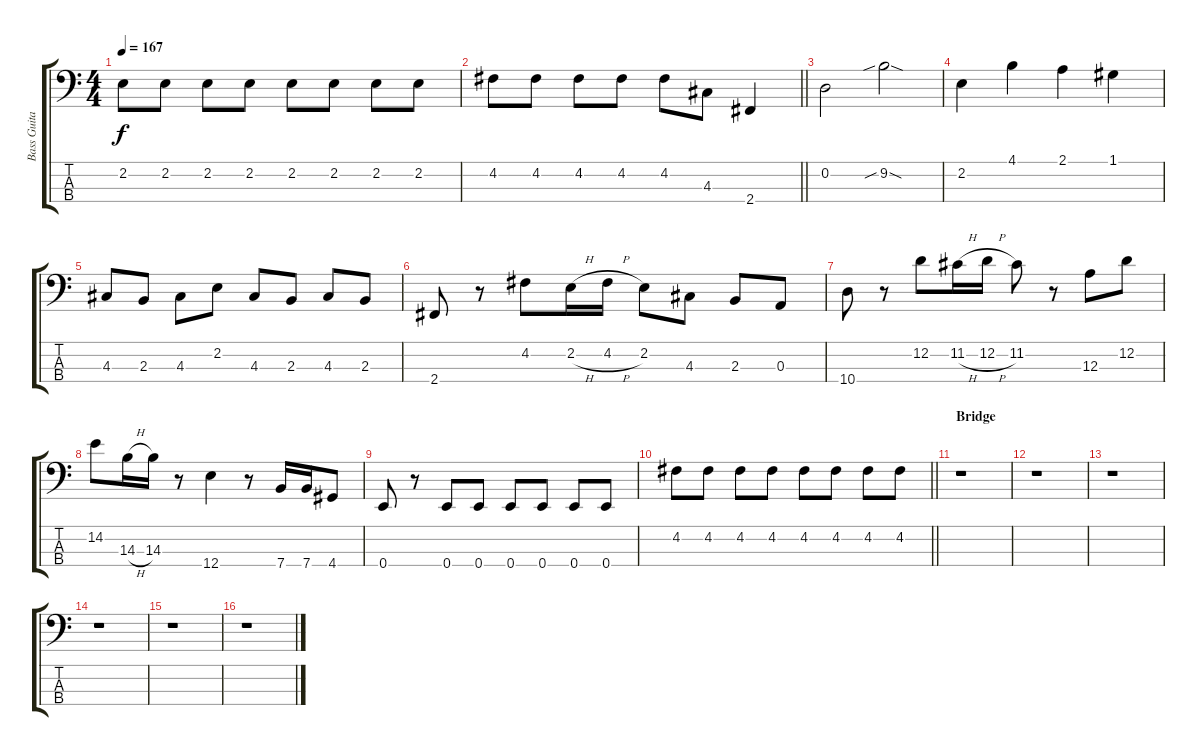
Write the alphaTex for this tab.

\track ("Bass Guitar" "Bass Guita") {instrument electricbasspick}
\staff {score tabs}
\tuning (G2 D2 A1 E1) {hide}
\ts (4 4)
\tempo 167
\clef f4
\ks c
2.2.8{dy f} 2.2.8 2.2.8 2.2.8 2.2.8 2.2.8 2.2.8 2.2.8 |
\barLineRight lightlight
4.2.8 4.2.8 4.2.8 4.2.8 4.2.8 4.3.8 2.4.4 |
0.2.2 9.2{sib sod}.2 |
2.2.4 4.1.4 2.1.4 1.1.4 |
4.3.8 2.3.8 4.3.8 2.2.8 4.3.8 2.3.8 4.3.8 2.3.8 |
2.4.8 r.8 4.2.8 2.2{h}.16 4.2{h}.16 2.2.8 4.3.8 2.3.8 0.3.8 |
10.4.8 r.8 12.2.8 11.2{h}.16 12.2{h}.16 11.2.8 r.8 12.3.8 12.2.8 |
14.2.8 14.3{h}.16 14.3.16 r.8 12.4.4 r.8 7.4.16 7.4.16 4.4.8 |
0.4.8 r.8 0.4.8 0.4.8 0.4.8 0.4.8 0.4.8 0.4.8 |
\barLineRight lightlight
4.2.8 4.2.8 4.2.8 4.2.8 4.2.8 4.2.8 4.2.8 4.2.8 |
\section ("" "Bridge")
r.1 |
r.1 |
r.1 |
r.1 |
r.1 |
r.1
